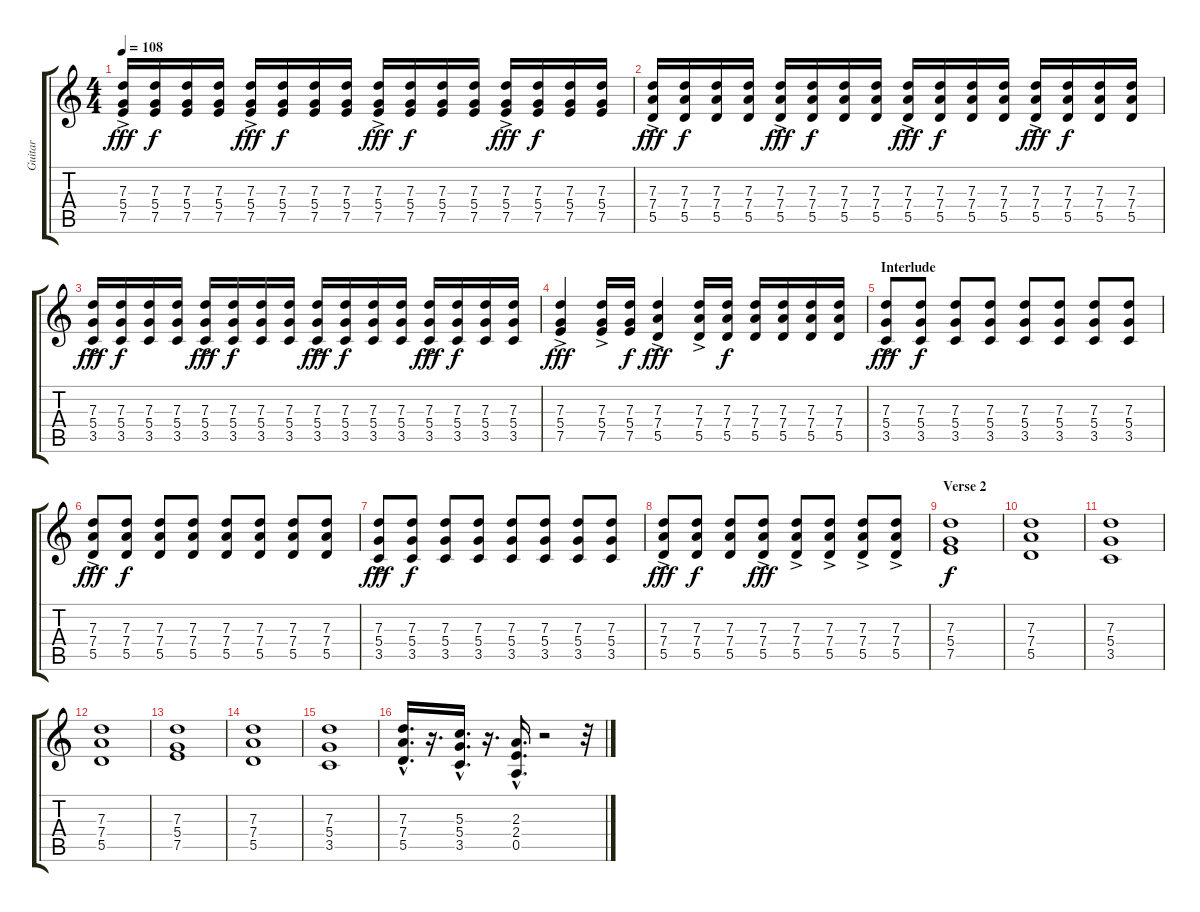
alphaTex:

\track ("Guitar" "Guitar") {instrument acousticguitarnylon}
\staff {score tabs}
\tuning (E4 B3 G3 D3 A2 E2) {hide}
\ts (4 4)
\tempo 108
\clef g2
\ks c
(7.3{ac} 5.4 7.5).16{dy fff} (7.3 5.4 7.5).16{dy f} (7.3 5.4 7.5).16 (7.3 5.4 7.5).16 (7.3{ac} 5.4 7.5).16{dy fff} (7.3 5.4 7.5).16{dy f} (7.3 5.4 7.5).16 (7.3 5.4 7.5).16 (7.3{ac} 5.4 7.5).16{dy fff} (7.3 5.4 7.5).16{dy f} (7.3 5.4 7.5).16 (7.3 5.4 7.5).16 (7.3{ac} 5.4 7.5).16{dy fff} (7.3 5.4 7.5).16{dy f} (7.3 5.4 7.5).16 (7.3 5.4 7.5).16 |
(7.3{ac} 7.4 5.5).16{dy fff} (7.3 7.4 5.5).16{dy f} (7.3 7.4 5.5).16 (7.3 7.4 5.5).16 (7.3{ac} 7.4 5.5).16{dy fff} (7.3 7.4 5.5).16{dy f} (7.3 7.4 5.5).16 (7.3 7.4 5.5).16 (7.3{ac} 7.4 5.5).16{dy fff} (7.3 7.4 5.5).16{dy f} (7.3 7.4 5.5).16 (7.3 7.4 5.5).16 (7.3{ac} 7.4 5.5).16{dy fff} (7.3 7.4 5.5).16{dy f} (7.3 7.4 5.5).16 (7.3 7.4 5.5).16 |
(7.3{ac} 5.4 3.5).16{dy fff} (7.3 5.4 3.5).16{dy f} (7.3 5.4 3.5).16 (7.3 5.4 3.5).16 (7.3{ac} 5.4 3.5).16{dy fff} (7.3 5.4 3.5).16{dy f} (7.3 5.4 3.5).16 (7.3 5.4 3.5).16 (7.3{ac} 5.4 3.5).16{dy fff} (7.3 5.4 3.5).16{dy f} (7.3 5.4 3.5).16 (7.3 5.4 3.5).16 (7.3{ac} 5.4 3.5).16{dy fff} (7.3 5.4 3.5).16{dy f} (7.3 5.4 3.5).16 (7.3 5.4 3.5).16 |
(7.3{ac} 5.4 7.5).4{dy fff} (7.3{ac} 5.4 7.5).16 (7.3 5.4 7.5).16{dy f} (7.3{ac} 7.4 5.5).4{dy fff} (7.3{ac} 7.4 5.5).16 (7.3 7.4 5.5).16{dy f} (7.3 7.4 5.5).16 (7.3 7.4 5.5).16 (7.3 7.4 5.5).16 (7.3 7.4 5.5).16 |
\section ("" "Interlude")
(7.3{ac} 5.4 3.5).8{dy fff} (7.3 5.4 3.5).8{dy f} (7.3 5.4 3.5).8 (7.3 5.4 3.5).8 (7.3 5.4 3.5).8 (7.3 5.4 3.5).8 (7.3 5.4 3.5).8 (7.3 5.4 3.5).8 |
(7.3{ac} 7.4 5.5).8{dy fff} (7.3 7.4 5.5).8{dy f} (7.3 7.4 5.5).8 (7.3 7.4 5.5).8 (7.3 7.4 5.5).8 (7.3 7.4 5.5).8 (7.3 7.4 5.5).8 (7.3 7.4 5.5).8 |
(7.3{ac} 5.4 3.5).8{dy fff} (7.3 5.4 3.5).8{dy f} (7.3 5.4 3.5).8 (7.3 5.4 3.5).8 (7.3 5.4 3.5).8 (7.3 5.4 3.5).8 (7.3 5.4 3.5).8 (7.3 5.4 3.5).8 |
(7.3{ac} 7.4 5.5).8{dy fff} (7.3 7.4 5.5).8{dy f} (7.3 7.4 5.5).8 (7.3{ac} 7.4 5.5).8{dy fff} (7.3{ac} 7.4 5.5).8 (7.3{ac} 7.4 5.5).8 (7.3{ac} 7.4 5.5).8 (7.3{ac} 7.4 5.5).8 |
\section ("" "Verse 2")
(7.3 5.4 7.5).1{dy f} |
(7.3 7.4 5.5).1 |
(7.3 5.4 3.5).1 |
(7.3 7.4 5.5).1 |
(7.3 5.4 7.5).1 |
(7.3 7.4 5.5).1 |
(7.3 5.4 3.5).1 |
(7.3{hac} 7.4{hac} 5.5{hac}).16{d} r.16{d} (5.3{hac} 5.4{hac} 3.5{hac}).16{d} r.16{d} (2.3{hac} 2.4{hac} 0.5{hac}).16{d} r.2 r.32
